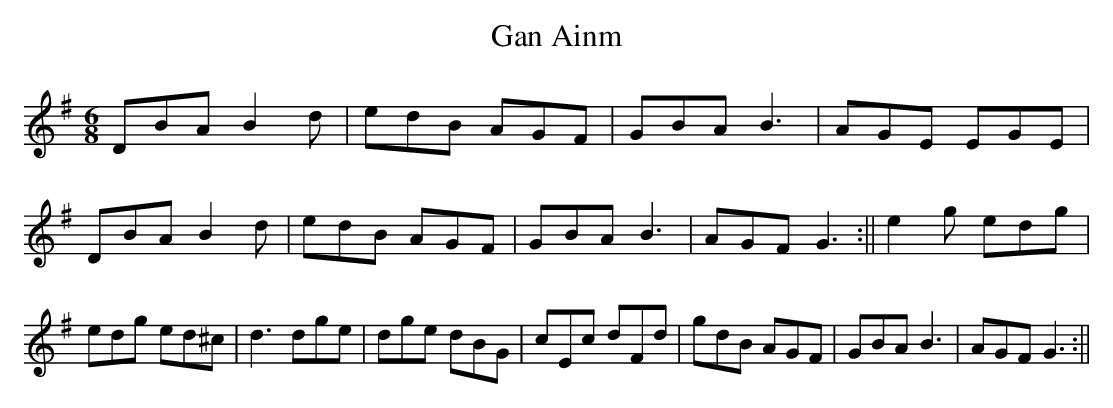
X:1
T:Gan Ainm
M:6/8
L:1/8
K:G
DBA B2d|edB AGF|GBA B3|AGE EGE|\
DBA B2d|edB AGF|GBA B3|AGF G3:||\
e2g edg|edg ed^c|d3 dge|dge dBG|\
cEc dFd|gdB AGF|GBA B3|AGF G3:||
